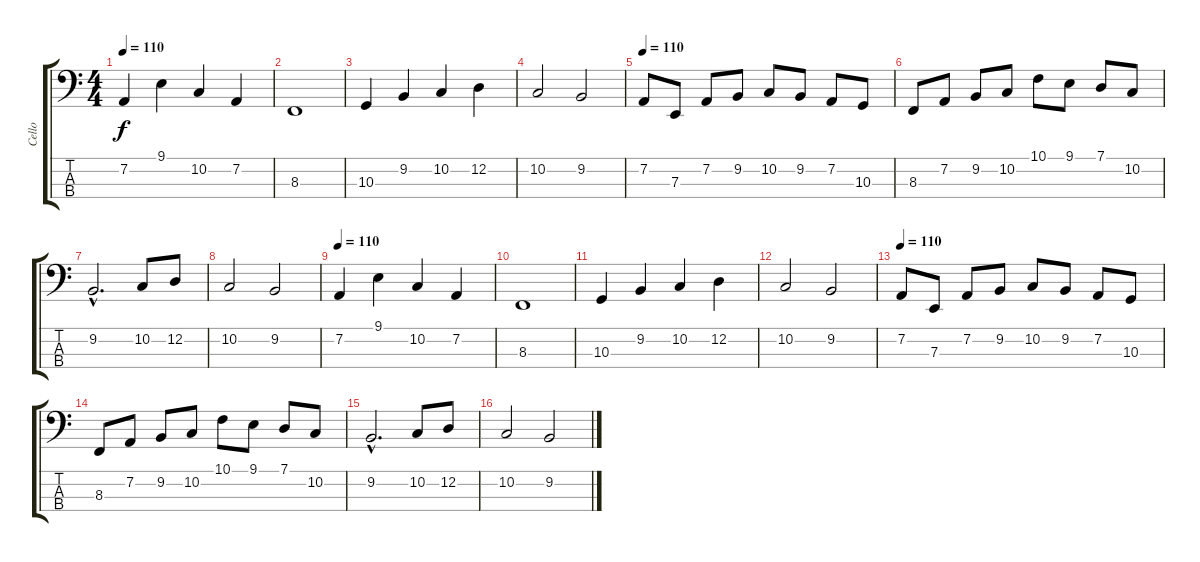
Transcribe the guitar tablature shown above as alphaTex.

\track ("Cello" "Cello") {instrument cello}
\staff {score tabs}
\tuning (G2 D2 A1 E1) {hide}
\ts (4 4)
\tempo 110
\clef f4
\ks c
7.2.4{dy f} 9.1.4 10.2.4 7.2.4 |
8.3.1 |
10.3.4 9.2.4 10.2.4 12.2.4 |
10.2.2 9.2.2 |
\tempo 110
7.2.8 7.3.8 7.2.8 9.2.8 10.2.8 9.2.8 7.2.8 10.3.8 |
8.3.8 7.2.8 9.2.8 10.2.8 10.1.8 9.1.8 7.1.8 10.2.8 |
9.2{hac}.2{d} 10.2.8 12.2.8 |
10.2.2 9.2.2 |
\tempo 110
7.2.4 9.1.4 10.2.4 7.2.4 |
8.3.1 |
10.3.4 9.2.4 10.2.4 12.2.4 |
10.2.2 9.2.2 |
\tempo 110
7.2.8 7.3.8 7.2.8 9.2.8 10.2.8 9.2.8 7.2.8 10.3.8 |
8.3.8 7.2.8 9.2.8 10.2.8 10.1.8 9.1.8 7.1.8 10.2.8 |
9.2{hac}.2{d} 10.2.8 12.2.8 |
10.2.2 9.2.2
